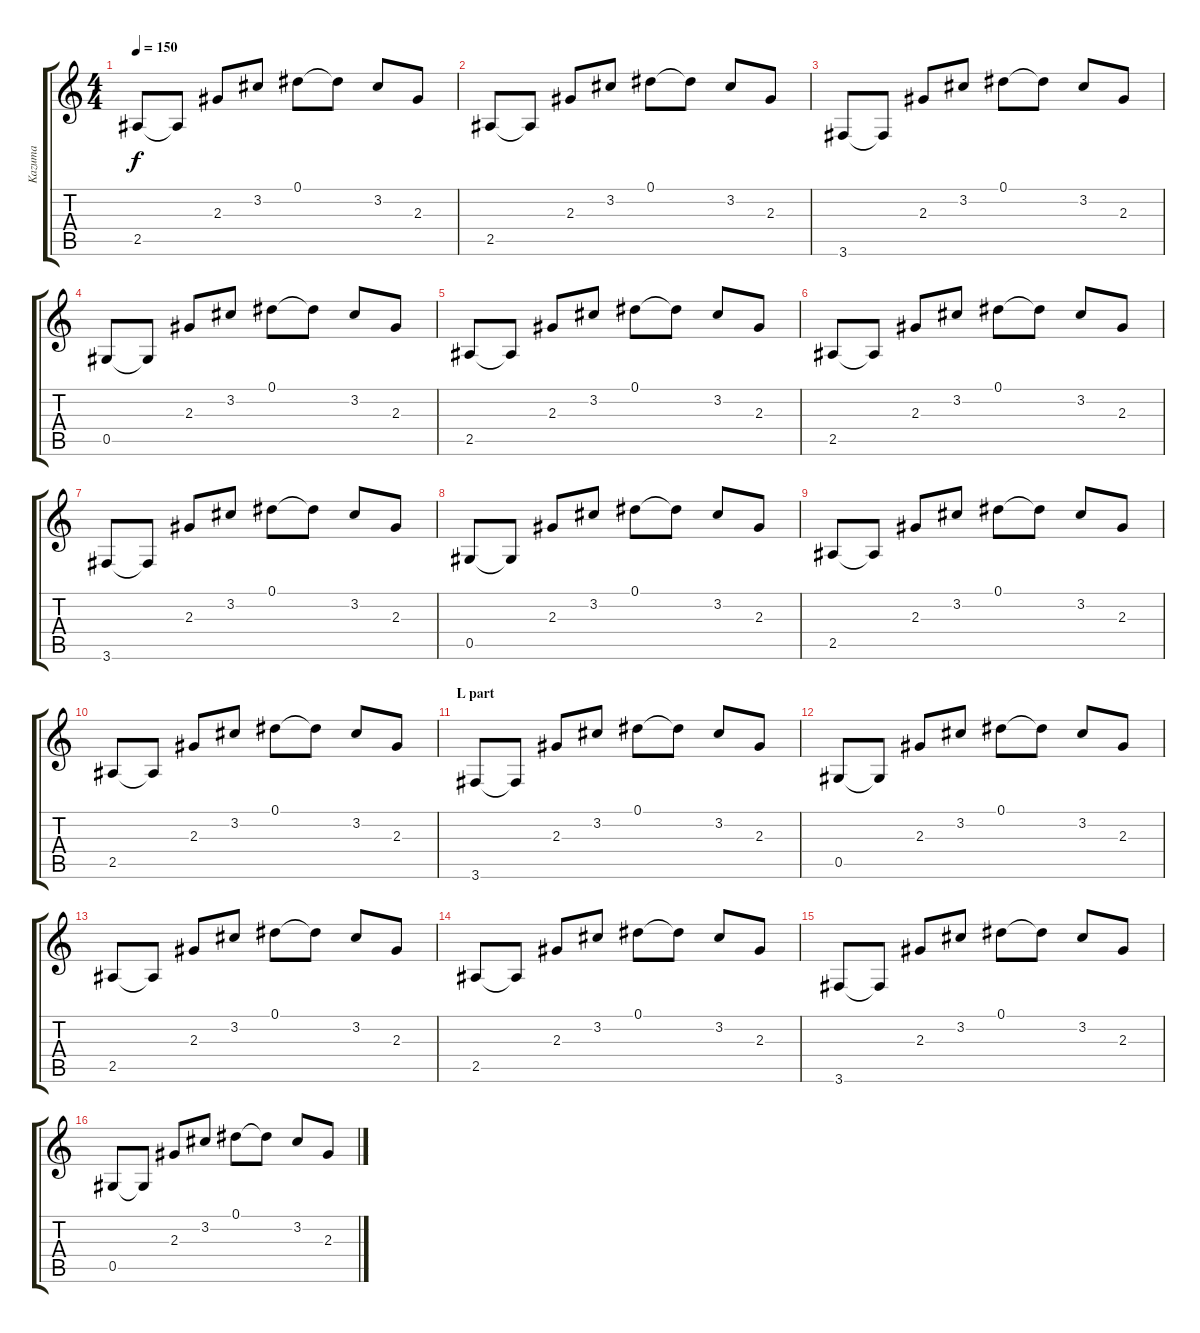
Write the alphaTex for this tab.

\track ("Kazuma" "Kazuma") {instrument electricguitarclean}
\staff {score tabs}
\tuning (Eb4 Bb3 Gb3 Db3 Ab2 Eb2) {hide}
\ts (4 4)
\tempo 150
\clef g2
\ks c
2.5.8{dy f} 2.5{t}.8 2.3.8 3.2.8 0.1.8 0.1{t}.8 3.2.8 2.3.8 |
2.5.8 2.5{t}.8 2.3.8 3.2.8 0.1.8 0.1{t}.8 3.2.8 2.3.8 |
3.6.8 3.6{t}.8 2.3.8 3.2.8 0.1.8 0.1{t}.8 3.2.8 2.3.8 |
0.5.8 0.5{t}.8 2.3.8 3.2.8 0.1.8 0.1{t}.8 3.2.8 2.3.8 |
2.5.8 2.5{t}.8 2.3.8 3.2.8 0.1.8 0.1{t}.8 3.2.8 2.3.8 |
2.5.8 2.5{t}.8 2.3.8 3.2.8 0.1.8 0.1{t}.8 3.2.8 2.3.8 |
3.6.8 3.6{t}.8 2.3.8 3.2.8 0.1.8 0.1{t}.8 3.2.8 2.3.8 |
0.5.8 0.5{t}.8 2.3.8 3.2.8 0.1.8 0.1{t}.8 3.2.8 2.3.8 |
2.5.8 2.5{t}.8 2.3.8 3.2.8 0.1.8 0.1{t}.8 3.2.8 2.3.8 |
2.5.8 2.5{t}.8 2.3.8 3.2.8 0.1.8 0.1{t}.8 3.2.8 2.3.8 |
\section ("" "L part")
3.6.8 3.6{t}.8 2.3.8 3.2.8 0.1.8 0.1{t}.8 3.2.8 2.3.8 |
0.5.8 0.5{t}.8 2.3.8 3.2.8 0.1.8 0.1{t}.8 3.2.8 2.3.8 |
2.5.8 2.5{t}.8 2.3.8 3.2.8 0.1.8 0.1{t}.8 3.2.8 2.3.8 |
2.5.8 2.5{t}.8 2.3.8 3.2.8 0.1.8 0.1{t}.8 3.2.8 2.3.8 |
3.6.8 3.6{t}.8 2.3.8 3.2.8 0.1.8 0.1{t}.8 3.2.8 2.3.8 |
0.5.8 0.5{t}.8 2.3.8 3.2.8 0.1.8 0.1{t}.8 3.2.8 2.3.8
